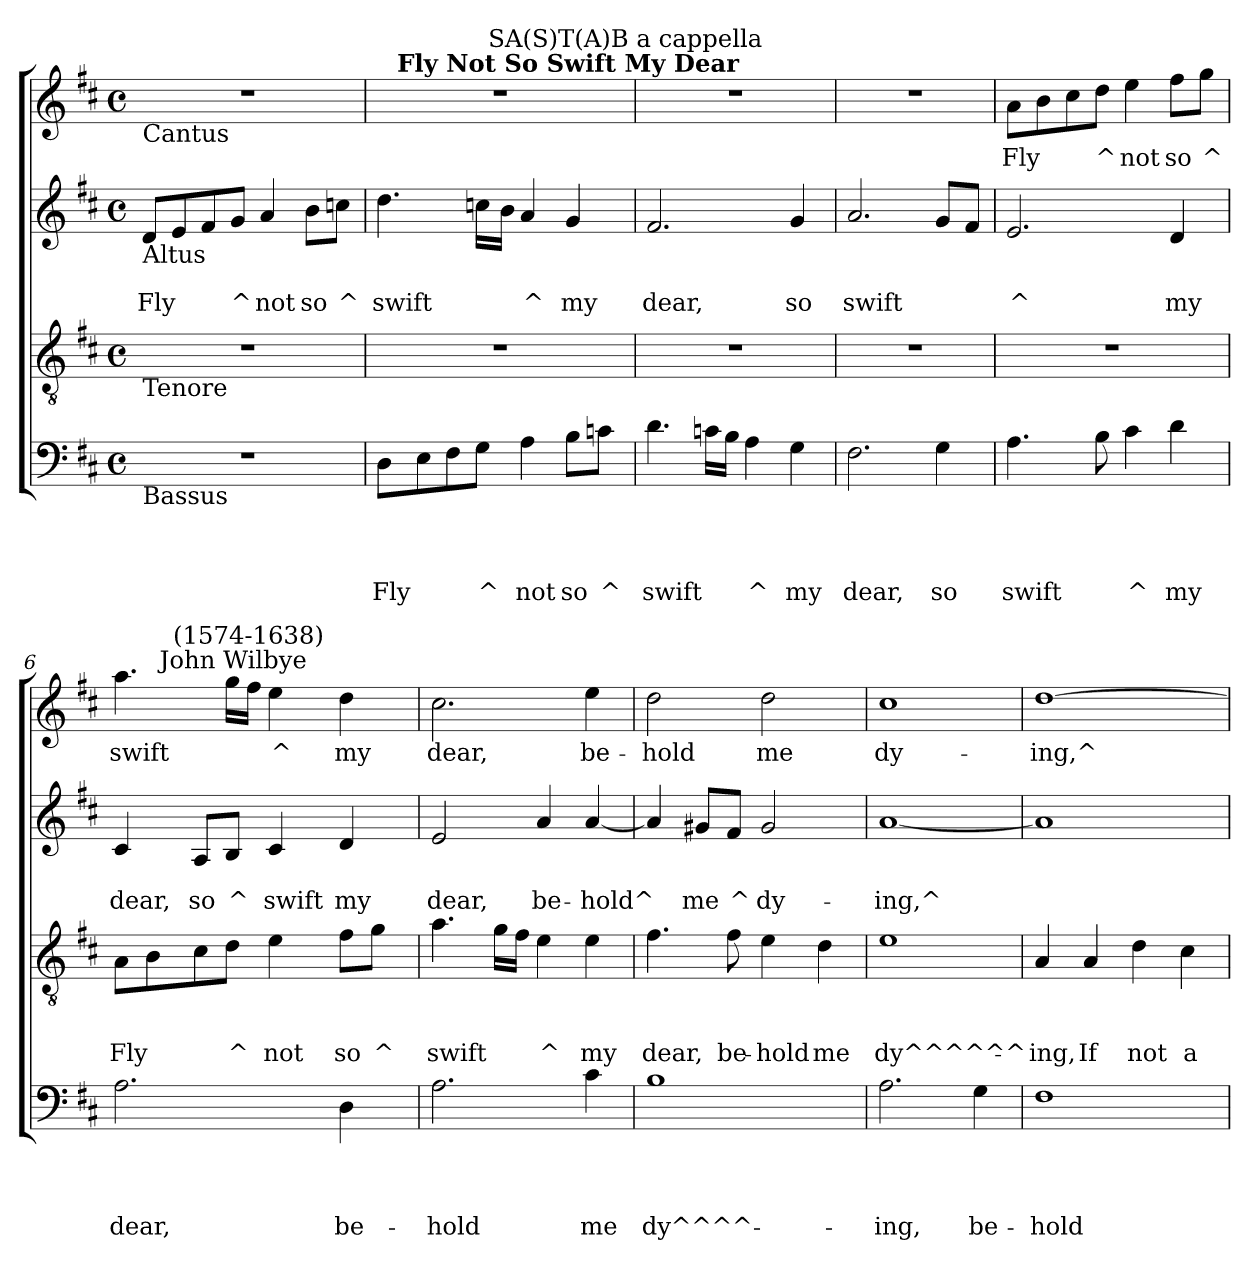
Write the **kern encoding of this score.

**kern	**text	**text	**text	**text	**kern	**text	**text	**text	**kern	**text	**text	**kern	**text
*part4	*part4	*part4	*part4	*part4	*part3	*part3	*part3	*part3	*part2	*part2	*part2	*part1	*part1
*staff4	*staff4	*staff4	*staff4	*staff4	*staff3	*staff3	*staff3	*staff3	*staff2	*staff2	*staff2	*staff1	*staff1
*clefF4	*	*	*	*	*clefGv2	*	*	*	*clefG2	*	*	*clefG2	*
*k[f#c#]	*	*	*	*	*k[f#c#]	*	*	*	*k[f#c#]	*	*	*k[f#c#]	*
*D:	*	*	*	*	*D:	*	*	*	*D:	*	*	*D:	*
*M4/4	*	*	*	*	*M4/4	*	*	*	*M4/4	*	*	*M4/4	*
*met(c)	*	*	*	*	*met(c)	*	*	*	*met(c)	*	*	*met(c)	*
=1	=1	=1	=1	=1	=1	=1	=1	=1	=1	=1	=1	=1	=1
!	!	!	!	!	!	!	!	!	!	!	!	!LO:TX:b:t=Cantus	!
!	!	!	!	!	!	!	!	!	!LO:TX:b:t=Altus	!	!	!	!
!	!	!	!	!	!LO:TX:b:t=Tenore	!	!	!	!	!	!	!	!
!LO:TX:b:t=Bassus	!	!	!	!	!	!	!	!	!	!	!	!	!
!	!	!	!	!	!	!	!	!	!	!	!LO:LY:b	!	!
1r	.	.	.	.	1r	.	.	.	8d/L	.	Fly	1r	.
.	.	.	.	.	.	.	.	.	8e/	.	.	.	.
.	.	.	.	.	.	.	.	.	8f#/	.	.	.	.
!	!	!	!	!	!	!	!	!	!	!	!LO:LY:b	!	!
.	.	.	.	.	.	.	.	.	8g/J	.	^	.	.
!	!	!	!	!	!	!	!	!	!	!	!LO:LY:b	!	!
.	.	.	.	.	.	.	.	.	4a/	.	not	.	.
!	!	!	!	!	!	!	!	!	!	!	!LO:LY:b	!	!
.	.	.	.	.	.	.	.	.	8b\L	.	so	.	.
!	!	!	!	!	!	!	!	!	!	!	!LO:LY:b	!	!
.	.	.	.	.	.	.	.	.	8ccn\J	.	^	.	.
=2	=2	=2	=2	=2	=2	=2	=2	=2	=2	=2	=2	=2	=2
!	!	!	!	!LO:LY:b	!	!	!	!	!	!	!LO:LY:b	!	!
*	*	*	*	*	*	*	*	*	*	*	*	*^	*
*	*	*	*	*	*	*	*	*	*	*	*	*	*^	*
8D\L	.	.	.	Fly	1r	.	.	.	4.dd\	.	swift	1r	16ryy	4ryy	.
!	!	!	!	!	!	!	!	!	!	!	!	!	!LO:TX:a:B:t=Fly Not So Swift My Dear	!	!
.	.	.	.	.	.	.	.	.	.	.	.	.	2...ryy	.	.
8E\	.	.	.	.	.	.	.	.	.	.	.	.	.	.	.
8F#\	.	.	.	.	.	.	.	.	.	.	.	.	.	8ryy	.
!	!	!	!	!LO:LY:b	!	!	!	!	!	!	!	!	!	!	!
8G\J	.	.	.	^	.	.	.	.	16ccn\LL	.	.	.	.	32ryy	.
!	!	!	!	!	!	!	!	!	!	!	!	!	!	!LO:TX:a:t=SA(S)T(A)B a cappella	!
.	.	.	.	.	.	.	.	.	.	.	.	.	.	2ryy	.
.	.	.	.	.	.	.	.	.	16b\JJ	.	.	.	.	.	.
!	!	!	!	!LO:LY:b	!	!	!	!	!	!	!LO:LY:b	!	!	!	!
4A\	.	.	.	not	.	.	.	.	4a/	.	^	.	.	.	.
!	!	!	!	!LO:LY:b	!	!	!	!	!	!	!LO:LY:b	!	!	!	!
8B\L	.	.	.	so	.	.	.	.	4g/	.	my	.	.	.	.
!	!	!	!	!LO:LY:b	!	!	!	!	!	!	!	!	!	!	!
8cn\J	.	.	.	^	.	.	.	.	.	.	.	.	.	.	.
.	.	.	.	.	.	.	.	.	.	.	.	.	.	16.ryy	.
=3	=3	=3	=3	=3	=3	=3	=3	=3	=3	=3	=3	=3	=3	=3	=3
!	!	!	!	!LO:LY:b	!	!	!	!	!	!	!LO:LY:b	!	!	!	!
*	*	*	*	*	*	*	*	*	*	*	*	*v	*v	*v	*
4.d\	.	.	.	swift	1r	.	.	.	2.f#/	.	dear,	1r	.
16cn\LL	.	.	.	.	.	.	.	.	.	.	.	.	.
16B\JJ	.	.	.	.	.	.	.	.	.	.	.	.	.
!	!	!	!	!LO:LY:b	!	!	!	!	!	!	!	!	!
4A\	.	.	.	^	.	.	.	.	.	.	.	.	.
!	!	!	!	!LO:LY:b	!	!	!	!	!	!	!LO:LY:b	!	!
4G\	.	.	.	my	.	.	.	.	4g/	.	so	.	.
=4	=4	=4	=4	=4	=4	=4	=4	=4	=4	=4	=4	=4	=4
!	!	!	!	!LO:LY:b	!	!	!	!	!	!	!LO:LY:b	!	!
2.F#\	.	.	.	dear,	1r	.	.	.	2.a/	.	swift	1r	.
!	!	!	!	!LO:LY:b	!	!	!	!	!	!	!	!	!
4G\	.	.	.	so	.	.	.	.	8g/L	.	.	.	.
.	.	.	.	.	.	.	.	.	8f#/J	.	.	.	.
!!LO:LB:g=z
=5	=5	=5	=5	=5	=5	=5	=5	=5	=5	=5	=5	=5	=5
!	!	!	!	!LO:LY:b	!	!	!	!	!	!	!LO:LY:b	!	!LO:LY:b
4.A\	.	.	.	swift	1r	.	.	.	2.e/	.	^	8a\L	Fly
.	.	.	.	.	.	.	.	.	.	.	.	8b\	.
.	.	.	.	.	.	.	.	.	.	.	.	8cc#\	.
!	!	!	!	!	!	!	!	!	!	!	!	!	!LO:LY:b
8B\	.	.	.	.	.	.	.	.	.	.	.	8dd\J	^
!	!	!	!	!LO:LY:b	!	!	!	!	!	!	!	!	!LO:LY:b
4c#\	.	.	.	^	.	.	.	.	.	.	.	4ee\	not
!	!	!	!	!LO:LY:b	!	!	!	!	!	!	!LO:LY:b	!	!LO:LY:b
4d\	.	.	.	my	.	.	.	.	4d/	.	my	8ff#\L	so
!	!	!	!	!	!	!	!	!	!	!	!	!	!LO:LY:b
.	.	.	.	.	.	.	.	.	.	.	.	8gg\J	^
=6	=6	=6	=6	=6	=6	=6	=6	=6	=6	=6	=6	=6	=6
!	!	!	!	!LO:LY:b	!	!	!	!LO:LY:b	!	!	!LO:LY:b	!	!LO:LY:b
*	*	*	*	*	*	*	*	*	*	*	*	*^	*
*	*	*	*	*	*	*	*	*	*	*	*	*	*^	*
2.A\	.	.	.	dear,	8A\L	.	.	Fly	4c#/	.	dear,	4.aa\	8ryy	8.ryy	swift
.	.	.	.	.	8B\	.	.	.	.	.	.	.	32ryy	.	.
!	!	!	!	!	!	!	!	!	!	!	!	!	!LO:TX:a:t=John Wilbye	!	!
.	.	.	.	.	.	.	.	.	.	.	.	.	2ryy	.	.
!	!	!	!	!	!	!	!	!	!	!	!	!	!	!LO:TX:a:t=(1574-1638)	!
.	.	.	.	.	.	.	.	.	.	.	.	.	.	2ryy	.
!	!	!	!	!	!	!	!	!	!	!	!LO:LY:b	!	!	!	!
.	.	.	.	.	8c#\	.	.	.	8A/L	.	so	.	.	.	.
!	!	!	!	!	!	!	!	!LO:LY:b	!	!	!LO:LY:b	!	!	!	!
.	.	.	.	.	8d\J	.	.	^	8B/J	.	^	16gg\LL	.	.	.
.	.	.	.	.	.	.	.	.	.	.	.	16ff#\JJ	.	.	.
!	!	!	!	!	!	!	!	!LO:LY:b	!	!	!LO:LY:b	!	!	!	!LO:LY:b
.	.	.	.	.	4e\	.	.	not	4c#/	.	swift	4ee\	.	.	^
.	.	.	.	.	.	.	.	.	.	.	.	.	4ryy	.	.
.	.	.	.	.	.	.	.	.	.	.	.	.	.	4ryy	.
!	!	!	!	!LO:LY:b	!	!	!	!LO:LY:b	!	!	!LO:LY:b	!	!	!	!LO:LY:b
4D\	.	.	.	be-	8f#\L	.	.	so	4d/	.	my	4dd\	.	.	my
!	!	!	!	!	!	!	!	!LO:LY:b	!	!	!	!	!	!	!
.	.	.	.	.	8g\J	.	.	^	.	.	.	.	.	.	.
.	.	.	.	.	.	.	.	.	.	.	.	.	16.ryy	.	.
.	.	.	.	.	.	.	.	.	.	.	.	.	.	16ryy	.
!!LO:LB:g=z
=7	=7	=7	=7	=7	=7	=7	=7	=7	=7	=7	=7	=7	=7	=7	=7
!	!	!	!	!LO:LY:b	!	!	!	!LO:LY:b	!	!	!LO:LY:b	!	!	!	!LO:LY:b
*	*	*	*	*	*	*	*	*	*	*	*	*v	*v	*v	*
2.A\	.	.	.	-hold	4.a\	.	.	swift	2e/	.	dear,	2.cc#\	dear,
.	.	.	.	.	16g\LL	.	.	.	.	.	.	.	.
.	.	.	.	.	16f#\JJ	.	.	.	.	.	.	.	.
!	!	!	!	!	!	!	!	!LO:LY:b	!	!	!LO:LY:b	!	!
.	.	.	.	.	4e\	.	.	^	4a/	.	be-	.	.
!	!	!	!	!LO:LY:b	!	!	!	!LO:LY:b	!	!	!LO:LY:b	!	!LO:LY:b
4c#\	.	.	.	me	4e\	.	.	my	[<4a/	.	-hold^	4ee\	be-
=8	=8	=8	=8	=8	=8	=8	=8	=8	=8	=8	=8	=8	=8
!	!	!	!	!LO:LY:b	!	!	!	!LO:LY:b	!	!	!	!	!LO:LY:b
1B	.	.	.	dy^^^^-	4.f#\	.	.	dear,	4a/]	.	.	2dd\	-hold
!	!	!	!	!	!	!	!	!	!	!	!LO:LY:b	!	!
.	.	.	.	.	.	.	.	.	8g#X/L	.	me	.	.
!	!	!	!	!	!	!	!	!LO:LY:b	!	!	!LO:LY:b	!	!
.	.	.	.	.	8f#\	.	.	be-	8f#/J	.	^	.	.
!	!	!	!	!	!	!	!	!LO:LY:b	!	!	!LO:LY:b	!	!LO:LY:b
.	.	.	.	.	4e\	.	.	-hold	2g#/	.	dy-	2dd\	me
!	!	!	!	!	!	!	!	!LO:LY:b	!	!	!	!	!
.	.	.	.	.	4d\	.	.	me	.	.	.	.	.
=9	=9	=9	=9	=9	=9	=9	=9	=9	=9	=9	=9	=9	=9
!	!	!	!	!LO:LY:b	!	!	!	!LO:LY:b	!	!	!LO:LY:b	!	!LO:LY:b
2.A\	.	.	.	-ing,	1e	.	.	dy^^^^^^-	[<1a	.	-ing,^	1cc#	dy-
!	!	!	!	!LO:LY:b	!	!	!	!	!	!	!	!	!
4G\	.	.	.	be-	.	.	.	.	.	.	.	.	.
=10	=10	=10	=10	=10	=10	=10	=10	=10	=10	=10	=10	=10	=10
!	!	!	!	!LO:LY:b	!	!	!	!LO:LY:b	!	!	!	!	!LO:LY:b
1F#	.	.	.	-hold	4A/	.	.	-ing,	1a]	.	.	[>1dd	-ing,^
!	!	!	!	!	!	!	!	!LO:LY:b	!	!	!	!	!
.	.	.	.	.	4A/	.	.	If	.	.	.	.	.
!	!	!	!	!	!	!	!	!LO:LY:b	!	!	!	!	!
.	.	.	.	.	4d\	.	.	not	.	.	.	.	.
!	!	!	!	!	!	!	!	!LO:LY:b	!	!	!	!	!
.	.	.	.	.	4c#\	.	.	a	.	.	.	.	.
=	=	=	=	=	=	=	=	=	=	=	=	=	=
*-	*-	*-	*-	*-	*-	*-	*-	*-	*-	*-	*-	*-	*-
